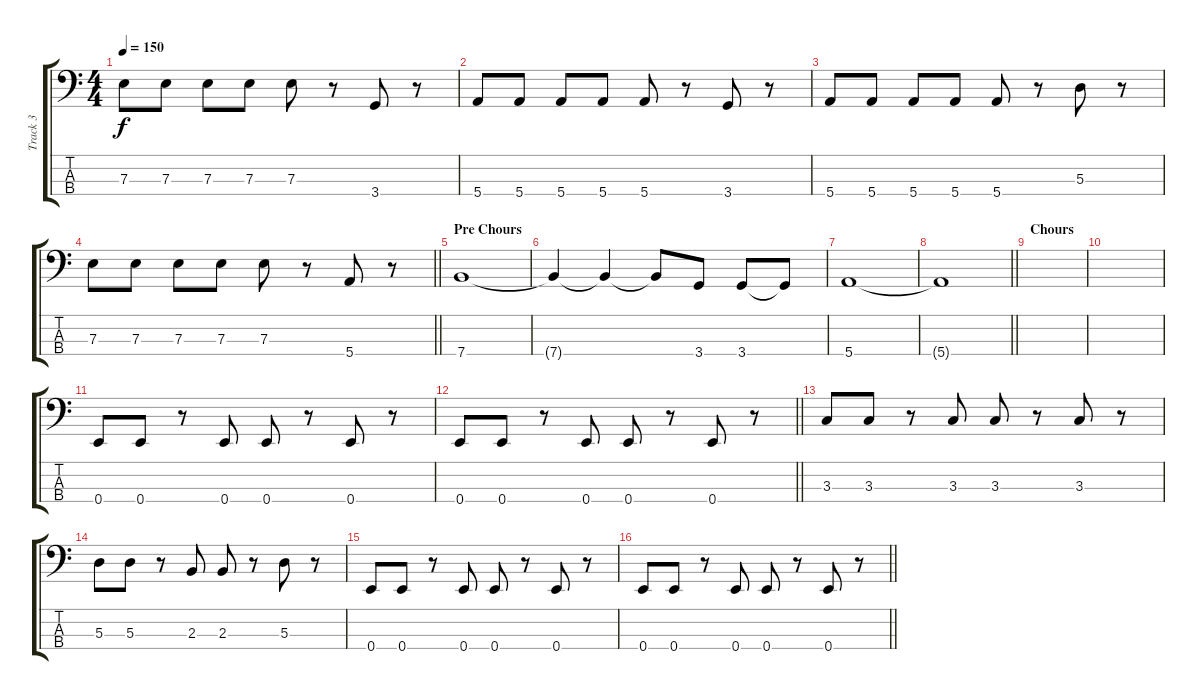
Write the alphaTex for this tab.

\track ("Track 3" "Track 3") {instrument electricbassfinger}
\staff {score tabs}
\tuning (G2 D2 A1 E1) {hide}
\ts (4 4)
\tempo 150
\clef f4
\ks c
7.3.8{dy f} 7.3.8 7.3.8 7.3.8 7.3.8 r.8 3.4.8 r.8 |
5.4.8 5.4.8 5.4.8 5.4.8 5.4.8 r.8 3.4.8 r.8 |
5.4.8 5.4.8 5.4.8 5.4.8 5.4.8 r.8 5.3.8 r.8 |
\barLineRight lightlight
7.3.8 7.3.8 7.3.8 7.3.8 7.3.8 r.8 5.4.8 r.8 |
\section ("" "Pre Chours")
7.4.1 |
7.4{t}.4 7.4{t}.4 7.4{t}.8 3.4.8 3.4.8 3.4{t}.8 |
5.4.1 |
\barLineRight lightlight
5.4{t}.1 |
\section ("" "Chours")
|
|
0.4.8 0.4.8 r.8 0.4.8 0.4.8 r.8 0.4.8 r.8 |
\barLineRight lightlight
0.4.8 0.4.8 r.8 0.4.8 0.4.8 r.8 0.4.8 r.8 |
3.3.8 3.3.8 r.8 3.3.8 3.3.8 r.8 3.3.8 r.8 |
5.3.8 5.3.8 r.8 2.3.8 2.3.8 r.8 5.3.8 r.8 |
0.4.8 0.4.8 r.8 0.4.8 0.4.8 r.8 0.4.8 r.8 |
\barLineRight lightlight
0.4.8 0.4.8 r.8 0.4.8 0.4.8 r.8 0.4.8 r.8
